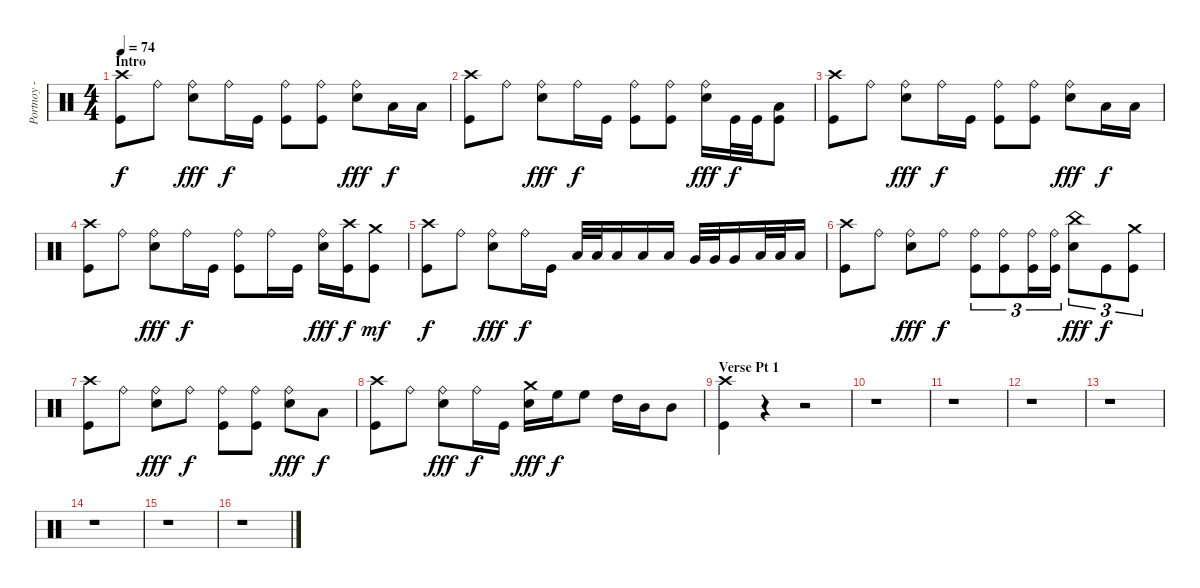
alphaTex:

\track ("Portnoy - Percussion" "Portnoy - ") {instrument percussion}
\staff {score}
\articulation defaults
\ts (4 4)
\section ("" "Intro")
\tempo 74
\clef neutral
\ks c
("Crash high (hit)" "Kick (hit)").8{dy f} "Ride (bell)".8 ("Ride (bell)" "Electric Snare (hit)").8{dy fff} "Ride (bell)".16{dy f} "Kick (hit)".16 ("Ride (bell)" "Kick (hit)").8 ("Ride (bell)" "Kick (hit)").8 ("Ride (bell)" "Electric Snare (hit)").8{dy fff} "Low Floor Tom (hit)".16{dy f} "Low Floor Tom (hit)".16 |
("Crash high (hit)" "Kick (hit)").8 "Ride (bell)".8 ("Ride (bell)" "Electric Snare (hit)").8{dy fff} "Ride (bell)".16{dy f} "Kick (hit)".16 ("Ride (bell)" "Kick (hit)").8 ("Ride (bell)" "Kick (hit)").8 ("Ride (bell)" "Electric Snare (hit)").16{dy fff} "Kick (hit)".32{dy f} "Kick (hit)".32 ("Low Floor Tom (hit)" "Kick (hit)").8 |
("Crash high (hit)" "Kick (hit)").8 "Ride (bell)".8 ("Ride (bell)" "Electric Snare (hit)").8{dy fff} "Ride (bell)".16{dy f} "Kick (hit)".16 ("Ride (bell)" "Kick (hit)").8 ("Ride (bell)" "Kick (hit)").8 ("Ride (bell)" "Electric Snare (hit)").8{dy fff} "Low Floor Tom (hit)".16{dy f} "Low Floor Tom (hit)".16 |
("Crash high (hit)" "Kick (hit)").8 "Ride (bell)".8 ("Ride (bell)" "Electric Snare (hit)").8{dy fff} "Ride (bell)".16{dy f} "Kick (hit)".16 ("Ride (bell)" "Kick (hit)").8 "Ride (bell)".16 "Kick (hit)".16 ("Ride (bell)" "Electric Snare (hit)").16{dy fff} ("Crash high (hit)" "Kick (hit)").16{dy f} ("Crash medium (hit)" "Kick (hit)").8{dy mf} |
("Crash high (hit)" "Kick (hit)").8{dy f} "Ride (bell)".8 ("Ride (bell)" "Electric Snare (hit)").8{dy fff} "Ride (bell)".16{dy f} "Kick (hit)".16 "Low Tom (hit)".32 "Low Tom (hit)".32 "Low Tom (hit)".16 "Low Tom (hit)".16 "Low Tom (hit)".16 "Very Low Tom (hit)".32 "Very Low Tom (hit)".32 "Very Low Tom (hit)".16 "Low Floor Tom (hit)".32 "Low Floor Tom (hit)".32 "Low Floor Tom (hit)".16 |
("Crash high (hit)" "Kick (hit)").8 "Ride (bell)".8 ("Ride (bell)" "Electric Snare (hit)").8{dy fff} "Ride (bell)".8{dy f} ("Ride (bell)" "Kick (hit)").8{tu (3 2)} ("Ride (bell)" "Kick (hit)").8{tu (3 2)} ("Ride (bell)" "Kick (hit)").16{tu (3 2)} ("Ride (bell)" "Kick (hit)").16{tu (3 2)} ("China (hit)" "Electric Snare (hit)").8{tu (3 2) dy fff} "Kick (hit)".8{tu (3 2) dy f} ("Crash medium (hit)" "Kick (hit)").8{tu (3 2)} |
("Crash high (hit)" "Kick (hit)").8 "Ride (bell)".8 ("Ride (bell)" "Electric Snare (hit)").8{dy fff} "Ride (bell)".8{dy f} ("Ride (bell)" "Kick (hit)").8 ("Ride (bell)" "Kick (hit)").8 ("Ride (bell)" "Electric Snare (hit)").8{dy fff} "Low Floor Tom (hit)".8{dy f} |
("Crash high (hit)" "Kick (hit)").8 "Ride (bell)".8 ("Ride (bell)" "Electric Snare (hit)").8{dy fff} "Ride (bell)".16{dy f} "Kick (hit)".16 ("Crash medium (hit)" "Electric Snare (hit)").16{dy fff} "High Floor Tom (hit)".16{dy f} "High Floor Tom (hit)".8 "High Tom (hit)".16 "Mid Tom (hit)".16 "Mid Tom (hit)".8 |
\section ("" "Verse Pt 1")
("Crash high (hit)" "Kick (hit)").4 r.4 r.2 |
r.1 |
r.1 |
r.1 |
r.1 |
r.1 |
r.1 |
r.1
